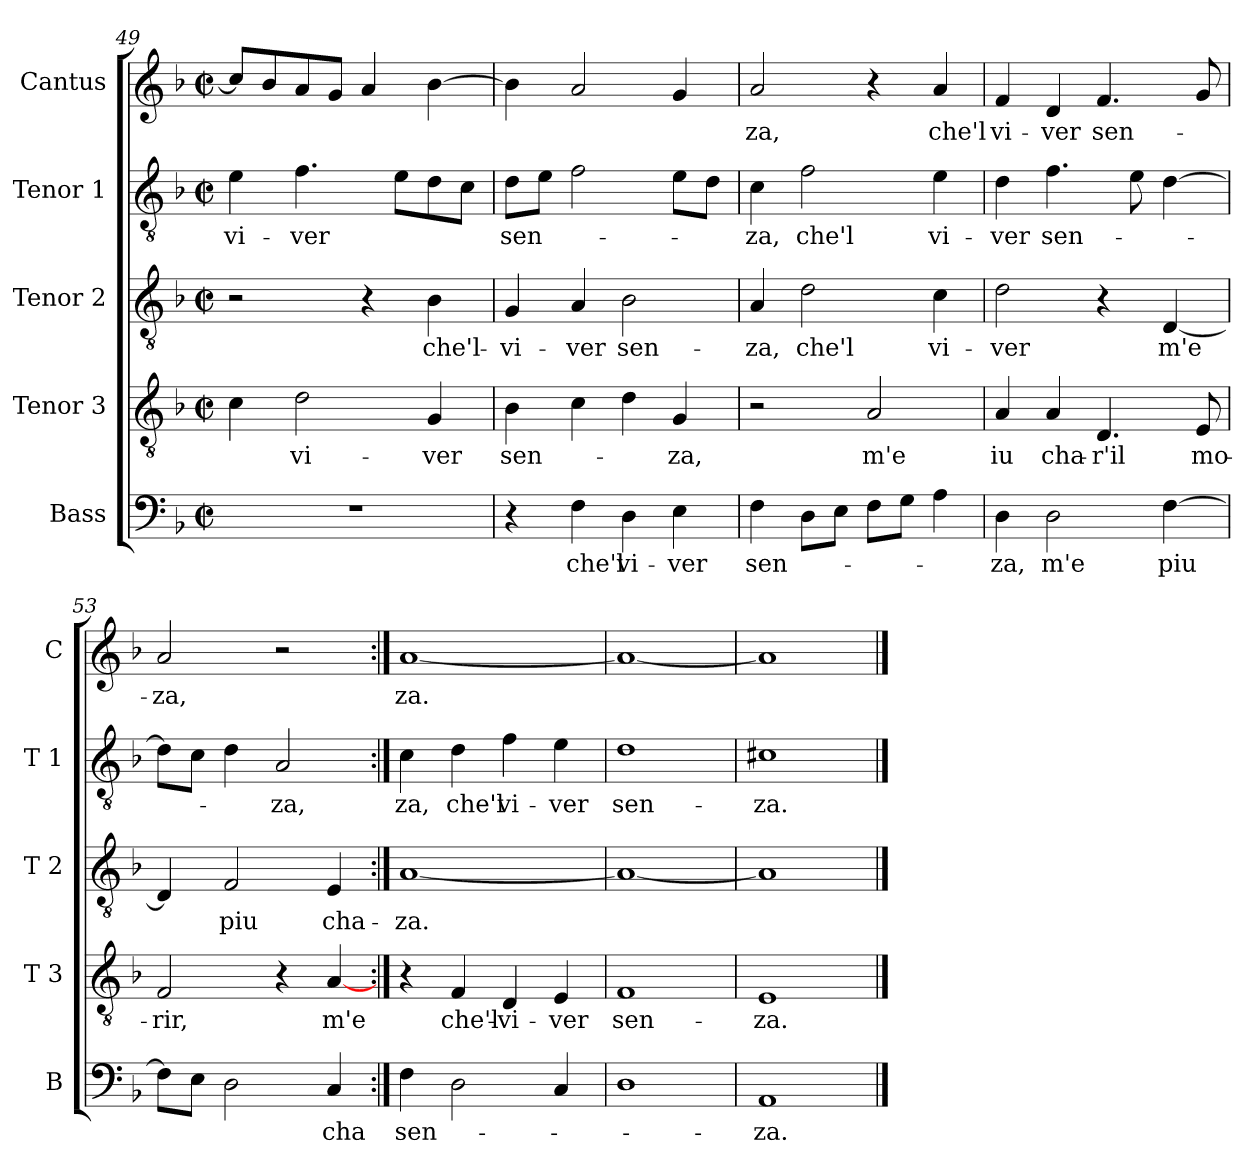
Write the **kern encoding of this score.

**kern	**text	**kern	**text	**kern	**text	**kern	**text	**kern	**text
*part5	*part5	*part4	*part4	*part3	*part3	*part2	*part2	*part1	*part1
*staff5	*staff5	*staff4	*staff4	*staff3	*staff3	*staff2	*staff2	*staff1	*staff1
*I"Bass	*	*I"Tenor 3	*	*I"Tenor 2	*	*I"Tenor 1	*	*I"Cantus	*
*I'B	*	*I'T 3	*	*I'T 2	*	*I'T 1	*	*I'C	*
*clefF4	*	*clefGv2	*	*clefGv2	*	*clefGv2	*	*clefG2	*
*k[b-]	*	*k[b-]	*	*k[b-]	*	*k[b-]	*	*k[b-]	*
*F:	*	*F:	*	*F:	*	*F:	*	*F:	*
*M2/2	*	*M2/2	*	*M2/2	*	*M2/2	*	*M2/2	*
*met(c|)	*	*met(c|)	*	*met(c|)	*	*met(c|)	*	*met(c|)	*
=49	=49	=49	=49	=49	=49	=49	=49	=49	=49
1r	.	4c\	.	2r	.	4e\	vi-	8cc/L]	.
.	.	.	.	.	.	.	.	8b-/	.
.	.	2d\	vi-	.	.	4.f\	-ver	8a/	.
.	.	.	.	.	.	.	.	8g/J	.
.	.	.	.	4r	.	.	.	4a/	.
.	.	.	.	.	.	8e\L	.	.	.
.	.	4G/	-ver	4B-\	che'l-	8d\	.	[4b-\	.
.	.	.	.	.	.	8c\J	.	.	.
=50	=50	=50	=50	=50	=50	=50	=50	=50	=50
4r	.	4B-\	sen-	4G/	-vi-	8d\L	sen-	4b-\]	.
.	.	.	.	.	.	8e\J	.	.	.
4F\	che'l	4c\	.	4A/	-ver	2f\	.	2a/	.
4D\	vi-	4d\	.	2B-\	sen-	.	.	.	.
4E\	-ver	4G/	-za,	.	.	8e\L	.	4g/	.
.	.	.	.	.	.	8d\J	.	.	.
!!LO:LB:g=z
=51	=51	=51	=51	=51	=51	=51	=51	=51	=51
4F\	sen-	2r	.	4A/	-za,	4c\	-za,	2a/	-za,
8D\L	.	.	.	2d\	che'l	2f\	che'l	.	.
8E\J	.	.	.	.	.	.	.	.	.
8F\L	.	2A/	m'e	.	.	.	.	4r	.
8G\J	.	.	.	.	.	.	.	.	.
4A\	.	.	.	4c\	vi-	4e\	vi-	4a/	che'l
=52	=52	=52	=52	=52	=52	=52	=52	=52	=52
4D\	-za,	4A/	iu	2d\	-ver	4d\	-ver	4f/	vi-
2D\	m'e	4A/	cha-	.	.	4.f\	sen-	4d/	-ver
.	.	4.D/	-r'il	4r	.	.	.	4.f/	sen-
.	.	.	.	.	.	8e\	.	.	.
[4F\	piu	.	.	[4D/	m'e	[4d\	.	.	.
.	.	8E/	mo-	.	.	.	.	8g/	.
=53	=53	=53	=53	=53	=53	=53	=53	=53	=53
8F\L]	.	2F/	-rir,	4D/]	.	8d\L]	.	2a/	-za,
8E\J	.	.	.	.	.	8c\J	.	.	.
2D\	.	.	.	2F/	piu	4d\	.	.	.
.	.	4r	.	.	.	2A/	-za,	2r	.
4C/	cha	[4A/	m'e	4E/	cha-	.	.	.	.
=54:|!	=54:|!	=54:|!	=54:|!	=54:|!	=54:|!	=54:|!	=54:|!	=54:|!	=54:|!
4F\	sen-	4r	.	[1A	-za.	4c\	za,	[1a	za.
2D\	.	4F/	che'l-	.	.	4d\	che'l	.	.
.	.	4D/	-vi-	.	.	4f\	vi-	.	.
4C/	.	4E/	-ver	.	.	4e\	-ver	.	.
=55	=55	=55	=55	=55	=55	=55	=55	=55	=55
1D	.	1F	sen-	1A_	.	1d	sen-	1a_	.
=56	=56	=56	=56	=56	=56	=56	=56	=56	=56
1AA	-za.	1E	-za.	1A]	.	1c#X	-za.	1a]	.
==	==	==	==	==	==	==	==	==	==
*-	*-	*-	*-	*-	*-	*-	*-	*-	*-
